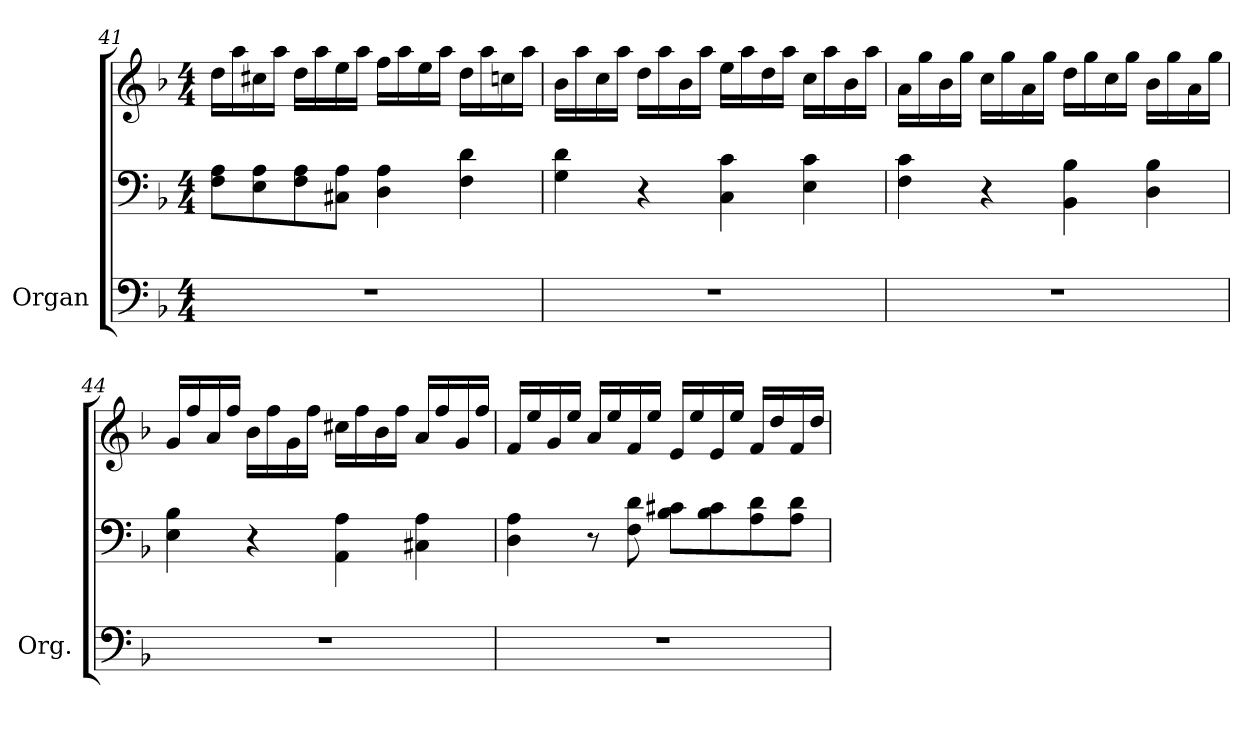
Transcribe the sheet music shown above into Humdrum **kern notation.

**kern	**kern	**kern
*part1	*part1	*part1
*staff3	*staff2	*staff1
*I"Organ	*	*
*I'Org.	*	*
!!LO:LB:g=z
*clefF4	*clefF4	*clefG2
*k[b-]	*k[b-]	*k[b-]
*F:	*F:	*F:
*M4/4	*M4/4	*M4/4
=41	=41	=41
1r	8F\ 8A\L	16dd\LL
.	.	16aa\
.	8E\ 8A\	16cc#X\
.	.	16aa\JJ
.	8F\ 8A\	16dd\LL
.	.	16aa\
.	8C#X\ 8A\J	16ee\
.	.	16aa\JJ
.	4D\ 4A\	16ff\LL
.	.	16aa\
.	.	16ee\
.	.	16aa\JJ
.	4F\ 4d\	16dd\LL
.	.	16aa\
.	.	16ccn\
.	.	16aa\JJ
=42	=42	=42
1r	4G\ 4d\	16b-\LL
.	.	16aa\
.	.	16cc\
.	.	16aa\JJ
.	4r	16dd\LL
.	.	16aa\
.	.	16b-\
.	.	16aa\JJ
.	4C\ 4c\	16ee\LL
.	.	16aa\
.	.	16dd\
.	.	16aa\JJ
.	4E\ 4c\	16cc\LL
.	.	16aa\
.	.	16b-\
.	.	16aa\JJ
!!LO:LB:g=z
=43	=43	=43
1r	4F\ 4c\	16a\LL
.	.	16gg\
.	.	16b-\
.	.	16gg\JJ
.	4r	16cc\LL
.	.	16gg\
.	.	16a\
.	.	16gg\JJ
.	4BB-\ 4B-\	16dd\LL
.	.	16gg\
.	.	16cc\
.	.	16gg\JJ
.	4D\ 4B-\	16b-\LL
.	.	16gg\
.	.	16a\
.	.	16gg\JJ
=44	=44	=44
1r	4E\ 4B-\	16g/LL
.	.	16ff/
.	.	16a/
.	.	16ff/JJ
.	4r	16b-\LL
.	.	16ff\
.	.	16g\
.	.	16ff\JJ
.	4AA\ 4A\	16cc#X\LL
.	.	16ff\
.	.	16b-\
.	.	16ff\JJ
.	4C#X\ 4A\	16a/LL
.	.	16ff/
.	.	16g/
.	.	16ff/JJ
!!LO:LB:g=z
=45	=45	=45
1r	4D\ 4A\	16f/LL
.	.	16ee/
.	.	16g/
.	.	16ee/JJ
.	8r	16a/LL
.	.	16ee/
.	8F\ 8d\	16f/
.	.	16ee/JJ
.	8B-\ 8c#X\L	16e/LL
.	.	16ee/
.	8B-\ 8c#\	16e/
.	.	16ee/JJ
.	8A\ 8d\	16f/LL
.	.	16dd/
.	8A\ 8d\J	16f/
.	.	16dd/JJ
=	=	=
*-	*-	*-
